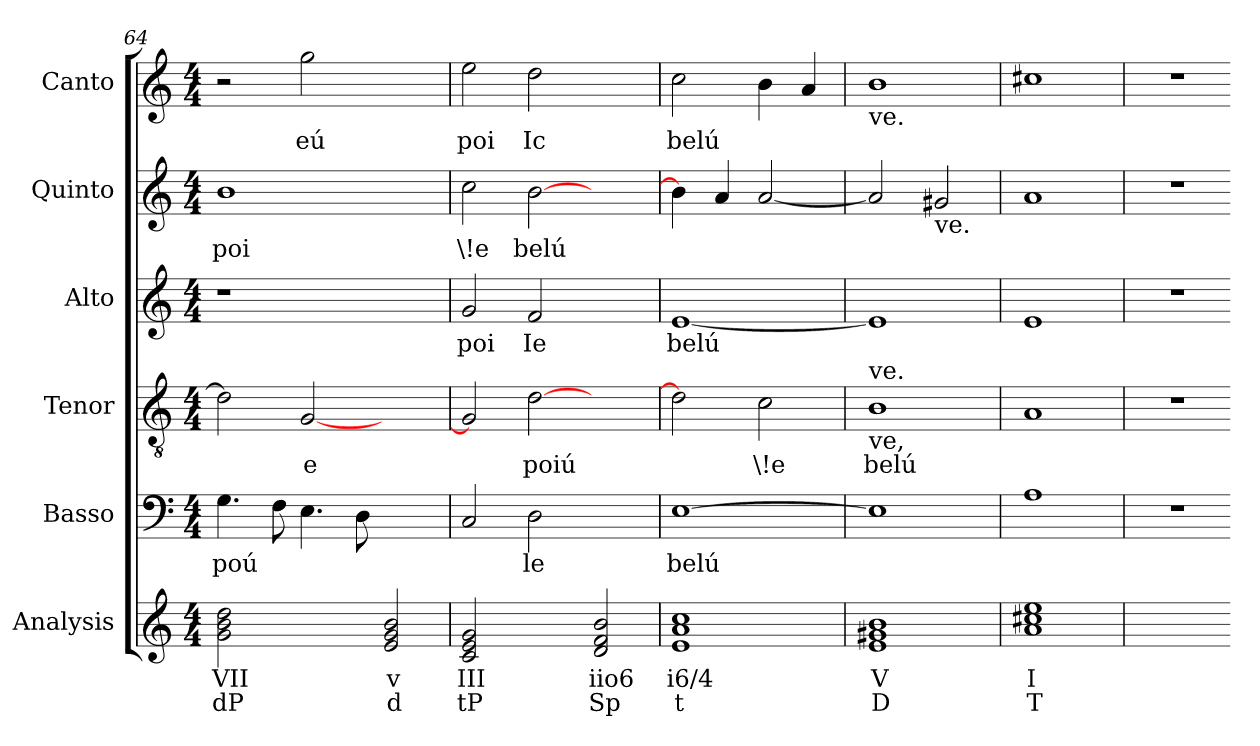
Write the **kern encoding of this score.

**kern	**text	**text	**kern	**text	**kern	**text	**kern	**text	**kern	**text	**kern	**text
*part6	*part6	*part6	*part5	*part5	*part4	*part4	*part3	*part3	*part2	*part2	*part1	*part1
*staff6	*staff6	*staff6	*staff5	*staff5	*staff4	*staff4	*staff3	*staff3	*staff2	*staff2	*staff1	*staff1
*I"Analysis	*	*	*I"Basso	*	*I"Tenor	*	*I"Alto	*	*I"Quinto	*	*I"Canto	*
*	*	*	*clefF4	*	*clefGv2	*	*clefG2	*	*clefG2	*	*clefG2	*
*k[]	*	*	*k[]	*	*k[]	*	*k[]	*	*k[]	*	*k[]	*
*M4/4	*	*	*M4/4	*	*M4/4	*	*M4/4	*	*M4/4	*	*M4/4	*
=64	=64	=64	=64	=64	=64	=64	=64	=64	=64	=64	=64	=64
!	!	!	!	!LO:LY:b	!	!	!	!	!	!	!	!
!	!	!	!	!	!	!	!	!	!	!LO:LY:b	!	!
2g 2b 2dd	VII	dP	4.G\	poú	2d\]	.	1r	.	1b	poi	2r	.
.	.	.	8F\	.	.	.	.	.	.	.	.	.
!	!	!	!	!	!	!LO:LY:b	!	!	!	!	!	!
!	!	!	!	!	!	!	!	!	!	!	!	!LO:LY:b
2ryy	.	.	4.E\	.	[2G/	e	.	.	.	.	2gg\	eú
.	.	.	8D\	.	.	.	.	.	.	.	.	.
2e 2g 2b	v	d	2ryy	.	2ryy	.	2ryy	.	2ryy	.	2ryy	.
=65	=65	=65	=65	=65	=65	=65	=65	=65	=65	=65	=65	=65
!	!	!	!	!	!	!	!	!LO:LY:b	!	!	!	!
!	!	!	!	!	!	!	!	!	!	!LO:LY:b	!	!
!	!	!	!	!	!	!	!	!	!	!	!	!LO:LY:b
2c 2e 2g	III	tP	2C/	.	2G/]	.	2g/	poi	2cc\	\!e	2ee\	poi
!	!	!	!	!LO:LY:b	!	!	!	!	!	!	!	!
!	!	!	!	!	!	!LO:LY:b	!	!	!	!	!	!
!	!	!	!	!	!	!	!	!LO:LY:b	!	!	!	!
!	!	!	!	!	!	!	!	!	!	!LO:LY:b	!	!
!	!	!	!	!	!	!	!	!	!	!	!	!LO:LY:b
2ryy	.	.	2D\	le	[2d\	poiú	2f/	Ie	[2b\	belú	2dd\	Ic
2d 2f 2b	iio6	Sp	2ryy	.	2ryy	.	2ryy	.	2ryy	.	2ryy	.
=66	=66	=66	=66	=66	=66	=66	=66	=66	=66	=66	=66	=66
!	!	!	!	!LO:LY:b	!	!	!	!	!	!	!	!
!	!	!	!	!	!	!	!	!LO:LY:b	!	!	!	!
!	!	!	!	!	!	!	!	!	!	!	!	!LO:LY:b
1e 1a 1cc	i6/4	t	[1E	belú	2d\]	.	[1e	belú	4b\]	.	2cc\	belú
.	.	.	.	.	.	.	.	.	4a/	.	.	.
!	!	!	!	!	!	!LO:LY:b	!	!	!	!	!	!
.	.	.	.	.	2c\	\!e	.	.	[2a/	.	4b\	.
.	.	.	.	.	.	.	.	.	.	.	4a/	.
=67	=67	=67	=67	=67	=67	=67	=67	=67	=67	=67	=67	=67
!	!	!	!	!	!	!	!	!	!	!	!LO:TX:b:t=ve.	!
!	!	!	!	!	!LO:TX:b:t=ve,	!	!	!	!	!	!	!
!	!	!	!	!	!LO:TX:a:t=ve.	!	!	!	!	!	!	!
!	!	!	!	!	!	!LO:LY:b	!	!	!	!	!	!
1e 1g#X 1b	V	D	1E]	.	1B	belú	1e]	.	2a/]	.	1b	.
!	!	!	!	!	!	!	!	!	!LO:TX:b:t=ve.	!	!	!
.	.	.	.	.	.	.	.	.	2g#X/	.	.	.
=68	=68	=68	=68	=68	=68	=68	=68	=68	=68	=68	=68	=68
1a 1cc#X 1ee	I	T	1A	.	1A	.	1e	.	1a	.	1cc#X	.
=69	=69	=69	=69	=69	=69	=69	=69	=69	=69	=69	=69	=69
1ryy	.	.	1r	.	1r	.	1r	.	1r	.	1r	.
=	=||	=||	=||	=||	=||	=||	=||	=||	=||	=||	=||	=||
*-	*-	*-	*-	*-	*-	*-	*-	*-	*-	*-	*-	*-
